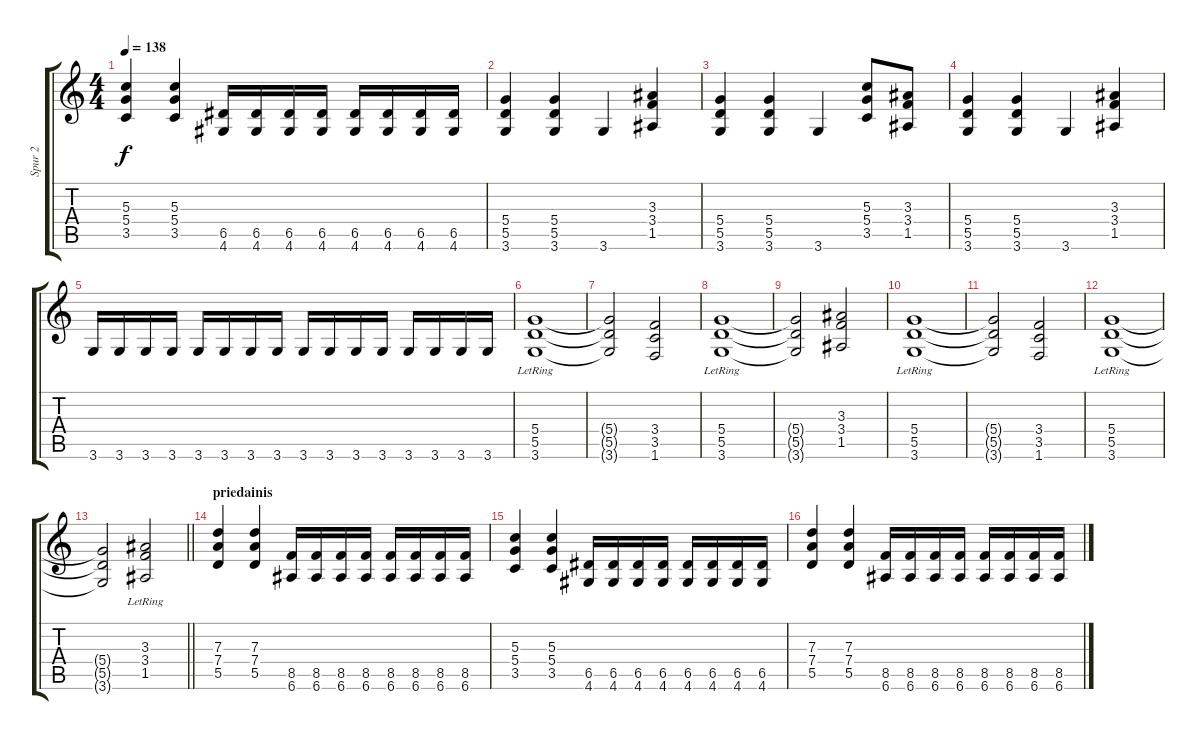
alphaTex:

\track ("Spur 2" "Spur 2") {mute instrument distortionguitar}
\staff {score tabs}
\tuning (E4 B3 G3 D3 A2 E2) {hide}
\ts (4 4)
\tempo 138
\clef g2
\ks c
(5.3 5.4 3.5).4{dy f} (5.3 5.4 3.5).4 (6.5 4.6).16 (6.5 4.6).16 (6.5 4.6).16 (6.5 4.6).16 (6.5 4.6).16 (6.5 4.6).16 (6.5 4.6).16 (6.5 4.6).16 |
(5.4 5.5 3.6).4 (5.4 5.5 3.6).4 3.6.4 (3.3 3.4 1.5).4 |
(5.4 5.5 3.6).4 (5.4 5.5 3.6).4 3.6.4 (5.3 5.4 3.5).8 (3.3 3.4 1.5).8 |
(5.4 5.5 3.6).4 (5.4 5.5 3.6).4 3.6.4 (3.3 3.4 1.5).4 |
3.6.16 3.6.16 3.6.16 3.6.16 3.6.16 3.6.16 3.6.16 3.6.16 3.6.16 3.6.16 3.6.16 3.6.16 3.6.16 3.6.16 3.6.16 3.6.16 |
(5.4{lr} 5.5{lr} 3.6{lr}).1 |
(5.4{t} 5.5{t} 3.6{t}).2 (3.4 3.5 1.6).2 |
(5.4{lr} 5.5{lr} 3.6{lr}).1 |
(5.4{t} 5.5{t} 3.6{t}).2 (3.3 3.4 1.5).2 |
(5.4{lr} 5.5{lr} 3.6{lr}).1 |
(5.4{t} 5.5{t} 3.6{t}).2 (3.4 3.5 1.6).2 |
(5.4{lr} 5.5{lr} 3.6{lr}).1 |
\barLineRight lightlight
(5.4{t} 5.5{t} 3.6{t}).2 (3.3 3.4 1.5{lr}).2 |
\section ("" "priedainis")
(7.3 7.4 5.5).4 (7.3 7.4 5.5).4 (8.5 6.6).16 (8.5 6.6).16 (8.5 6.6).16 (8.5 6.6).16 (8.5 6.6).16 (8.5 6.6).16 (8.5 6.6).16 (8.5 6.6).16 |
(5.3 5.4 3.5).4 (5.3 5.4 3.5).4 (6.5 4.6).16 (6.5 4.6).16 (6.5 4.6).16 (6.5 4.6).16 (6.5 4.6).16 (6.5 4.6).16 (6.5 4.6).16 (6.5 4.6).16 |
(7.3 7.4 5.5).4 (7.3 7.4 5.5).4 (8.5 6.6).16 (8.5 6.6).16 (8.5 6.6).16 (8.5 6.6).16 (8.5 6.6).16 (8.5 6.6).16 (8.5 6.6).16 (8.5 6.6).16
